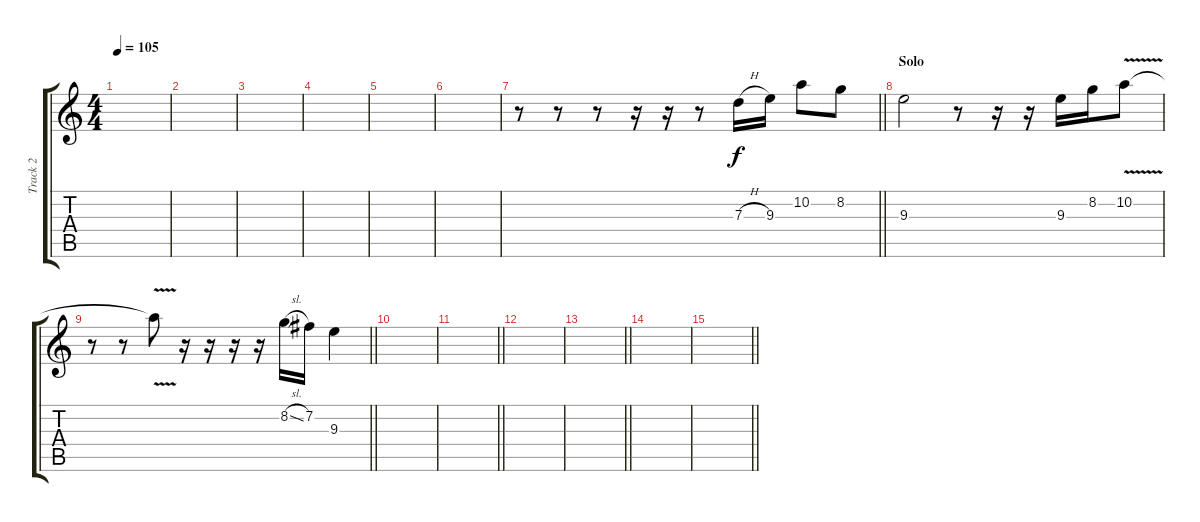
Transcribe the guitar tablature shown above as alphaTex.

\track ("Track 2" "Track 2") {instrument electricguitarjazz}
\staff {score tabs}
\tuning (E4 B3 G3 D3 A2 E2) {hide}
\ts (4 4)
\tempo 105
\clef g2
\ks c
|
|
|
|
|
|
\barLineRight lightlight
r.8 r.8 r.8 r.16 r.16 r.8 7.3{h}.16{dy f} 9.3.16 10.2.8 8.2.8 |
\section ("" "Solo")
9.3.2 r.8 r.16 r.16 9.3.16 8.2.16 10.2{v}.8 |
\barLineRight lightlight
r.8 r.8 10.2{t}.8 r.16 r.16 r.16 r.16 8.2{sl}.16 7.2.16 9.3.4 |
|
\barLineRight lightlight
|
|
\barLineRight lightlight
|
|
\barLineRight lightlight
